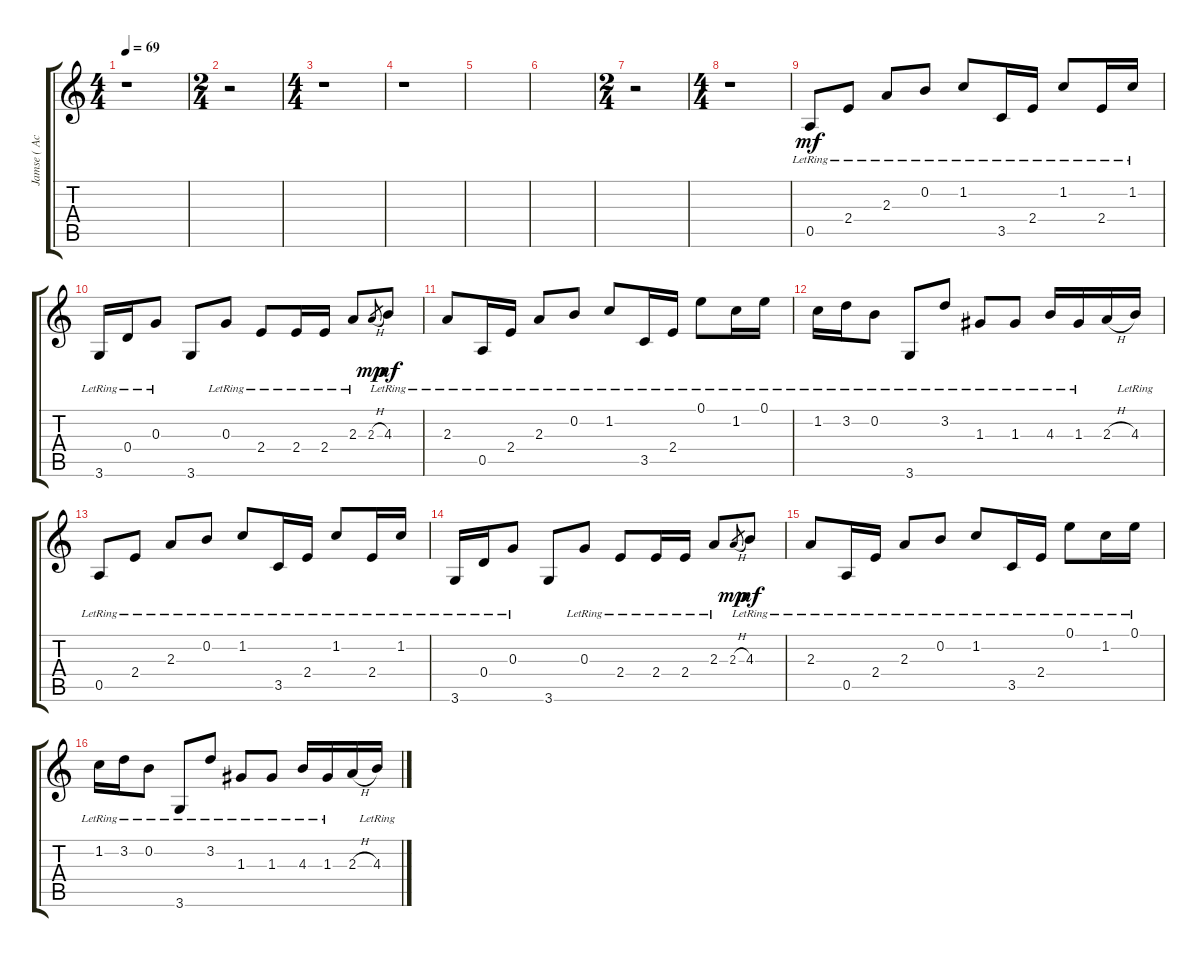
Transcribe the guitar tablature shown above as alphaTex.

\track ("Jamse ( Acoustic )" "Jamse ( Ac") {instrument acousticguitarsteel}
\staff {score tabs}
\tuning (E4 B3 G3 D3 A2 E2) {hide}
\ts (4 4)
\tempo 69
\clef g2
\ks c
r.1{dy mf} |
\ts (2 4)
r.2 |
\ts (4 4)
r.1 |
r.1 |
|
|
\ts (2 4)
r.2 |
\ts (4 4)
r.1 |
0.5{lr}.8 2.4{lr}.8 2.3{lr}.8 0.2{lr}.8 1.2{lr}.8 3.5{lr}.16 2.4{lr}.16 1.2{lr}.8 2.4{lr}.16 1.2{lr}.16 |
3.6{lr}.16 0.4{lr}.16 0.3{lr}.8 3.6.8 0.3{lr}.8 2.4{lr}.8 2.4{lr}.16 2.4{lr}.16 2.3{lr}.8 2.3{h}.8{gr dy mp} 4.3{lr}.8{dy mf} |
2.3{lr}.8 0.5{lr}.16 2.4{lr}.16 2.3{lr}.8 0.2{lr}.8 1.2{lr}.8 3.5{lr}.16 2.4{lr}.16 0.1{lr}.8 1.2{lr}.16 0.1{lr}.16 |
1.2{lr}.16 3.2{lr}.16 0.2{lr}.8 3.6{lr}.8 3.2{lr}.8 1.3{lr}.8 1.3{lr}.8 4.3{lr}.16 1.3{lr}.16 2.3{h}.16 4.3{lr}.16 |
0.5{lr}.8 2.4{lr}.8 2.3{lr}.8 0.2{lr}.8 1.2{lr}.8 3.5{lr}.16 2.4{lr}.16 1.2{lr}.8 2.4{lr}.16 1.2{lr}.16 |
3.6{lr}.16 0.4{lr}.16 0.3{lr}.8 3.6.8 0.3{lr}.8 2.4{lr}.8 2.4{lr}.16 2.4{lr}.16 2.3{lr}.8 2.3{h}.8{gr dy mp} 4.3{lr}.8{dy mf} |
2.3{lr}.8 0.5{lr}.16 2.4{lr}.16 2.3{lr}.8 0.2{lr}.8 1.2{lr}.8 3.5{lr}.16 2.4{lr}.16 0.1{lr}.8 1.2{lr}.16 0.1{lr}.16 |
1.2{lr}.16 3.2{lr}.16 0.2{lr}.8 3.6{lr}.8 3.2{lr}.8 1.3{lr}.8 1.3{lr}.8 4.3{lr}.16 1.3{lr}.16 2.3{h}.16 4.3{lr}.16
